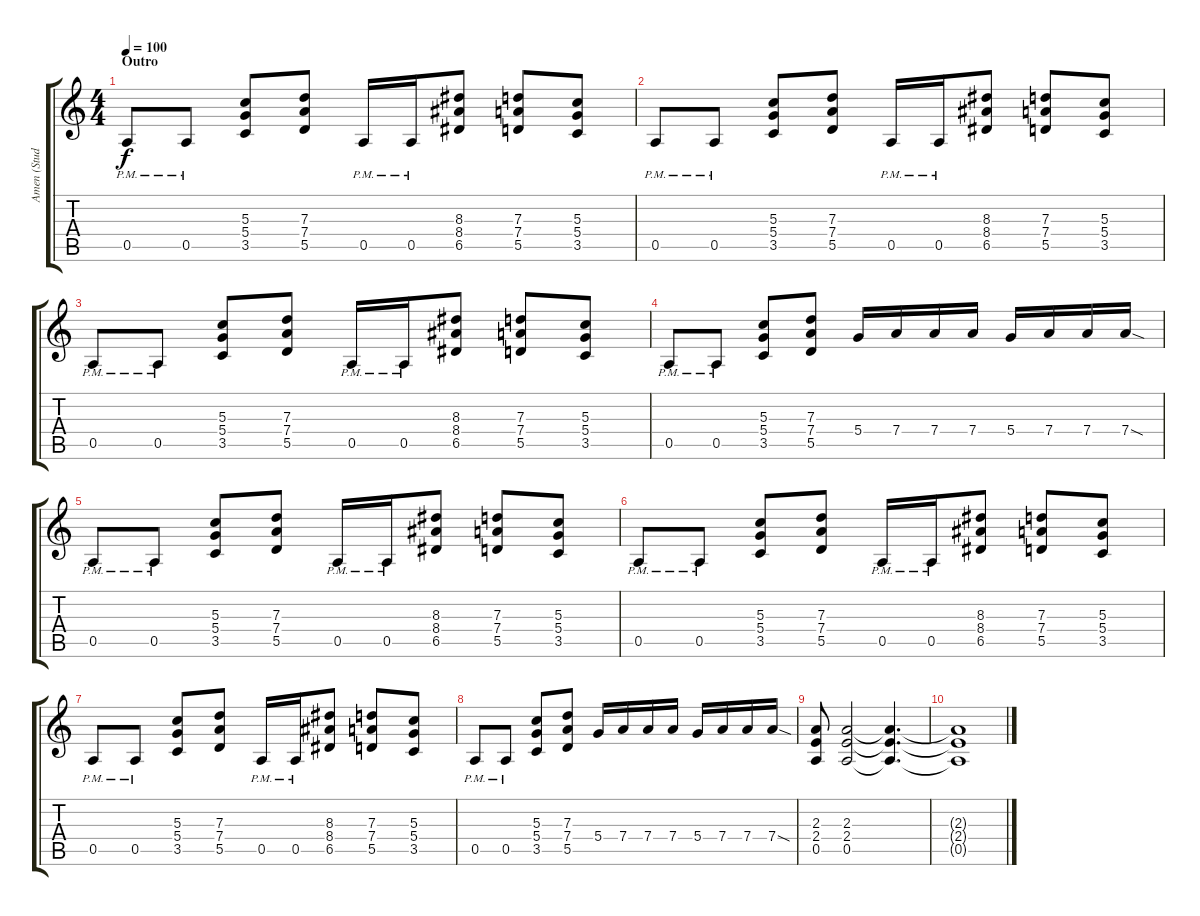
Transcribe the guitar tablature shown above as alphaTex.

\track ("Amen (Studio)" "Amen (Stud") {instrument distortionguitar}
\staff {score tabs}
\tuning (E4 B3 G3 D3 A2 E2) {hide}
\ts (4 4)
\section ("" "Outro")
\tempo 100
\clef g2
\ks c
0.5{pm}.8{dy f} 0.5{pm}.8 (5.3 5.4 3.5).8 (7.3 7.4 5.5).8 0.5{pm}.16 0.5{pm}.16 (8.3 8.4 6.5).8 (7.3 7.4 5.5).8 (5.3 5.4 3.5).8 |
0.5{pm}.8 0.5{pm}.8 (5.3 5.4 3.5).8 (7.3 7.4 5.5).8 0.5{pm}.16 0.5{pm}.16 (8.3 8.4 6.5).8 (7.3 7.4 5.5).8 (5.3 5.4 3.5).8 |
0.5{pm}.8 0.5{pm}.8 (5.3 5.4 3.5).8 (7.3 7.4 5.5).8 0.5{pm}.16 0.5{pm}.16 (8.3 8.4 6.5).8 (7.3 7.4 5.5).8 (5.3 5.4 3.5).8 |
0.5{pm}.8 0.5{pm}.8 (5.3 5.4 3.5).8 (7.3 7.4 5.5).8 5.4.16 7.4.16 7.4.16 7.4.16 5.4.16 7.4.16 7.4.16 7.4{sod}.16 |
0.5{pm}.8 0.5{pm}.8 (5.3 5.4 3.5).8 (7.3 7.4 5.5).8 0.5{pm}.16 0.5{pm}.16 (8.3 8.4 6.5).8 (7.3 7.4 5.5).8 (5.3 5.4 3.5).8 |
0.5{pm}.8 0.5{pm}.8 (5.3 5.4 3.5).8 (7.3 7.4 5.5).8 0.5{pm}.16 0.5{pm}.16 (8.3 8.4 6.5).8 (7.3 7.4 5.5).8 (5.3 5.4 3.5).8 |
0.5{pm}.8 0.5{pm}.8 (5.3 5.4 3.5).8 (7.3 7.4 5.5).8 0.5{pm}.16 0.5{pm}.16 (8.3 8.4 6.5).8 (7.3 7.4 5.5).8 (5.3 5.4 3.5).8 |
0.5{pm}.8 0.5{pm}.8 (5.3 5.4 3.5).8 (7.3 7.4 5.5).8 5.4.16 7.4.16 7.4.16 7.4.16 5.4.16 7.4.16 7.4.16 7.4{sod}.16 |
(2.3 2.4 0.5).8 (2.3 2.4 0.5).2 (2.3{t} 2.4{t} 0.5{t}).4{d} |
(2.3{t} 2.4{t} 0.5{t}).1
